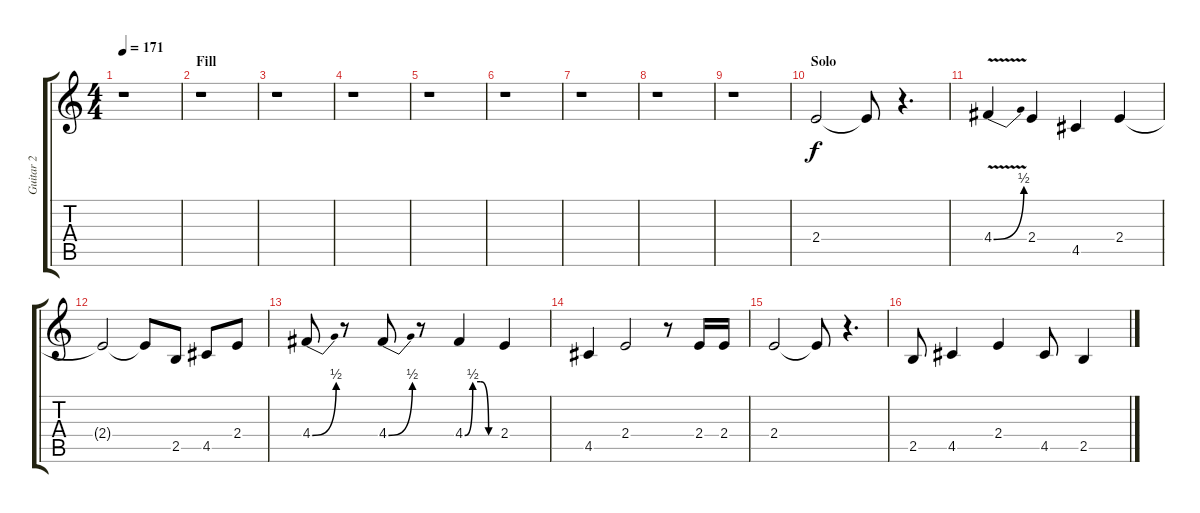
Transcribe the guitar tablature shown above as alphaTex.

\track ("Guitar 2" "Guitar 2") {instrument overdrivenguitar}
\staff {score tabs}
\tuning (E4 B3 G3 D3 A2 E2) {hide}
\ts (4 4)
\tempo 171
\clef g2
\ks c
r.1{dy f} |
\section ("" "Fill")
r.1 |
r.1 |
r.1 |
r.1 |
r.1 |
r.1 |
r.1 |
r.1 |
\section ("" "Solo")
2.4.2 2.4{t}.8 r.4{d} |
4.4{be (bend 0 0 60 2) v}.4 2.4.4 4.5.4 2.4.4 |
2.4{t}.2 2.4{t}.8 2.5.8 4.5.8 2.4.8 |
4.4{be (bend 0 0 60 2)}.8 r.8 4.4{be (bend 0 0 60 2)}.8 r.8 4.4{be (custom 0 0 15 2 30 2 45 0 60 0)}.4 2.4.4 |
4.5.4 2.4.2 r.8 2.4.16 2.4.16 |
2.4.2 2.4{t}.8 r.4{d} |
2.5.8 4.5.4 2.4.4 4.5.8 2.5.4
